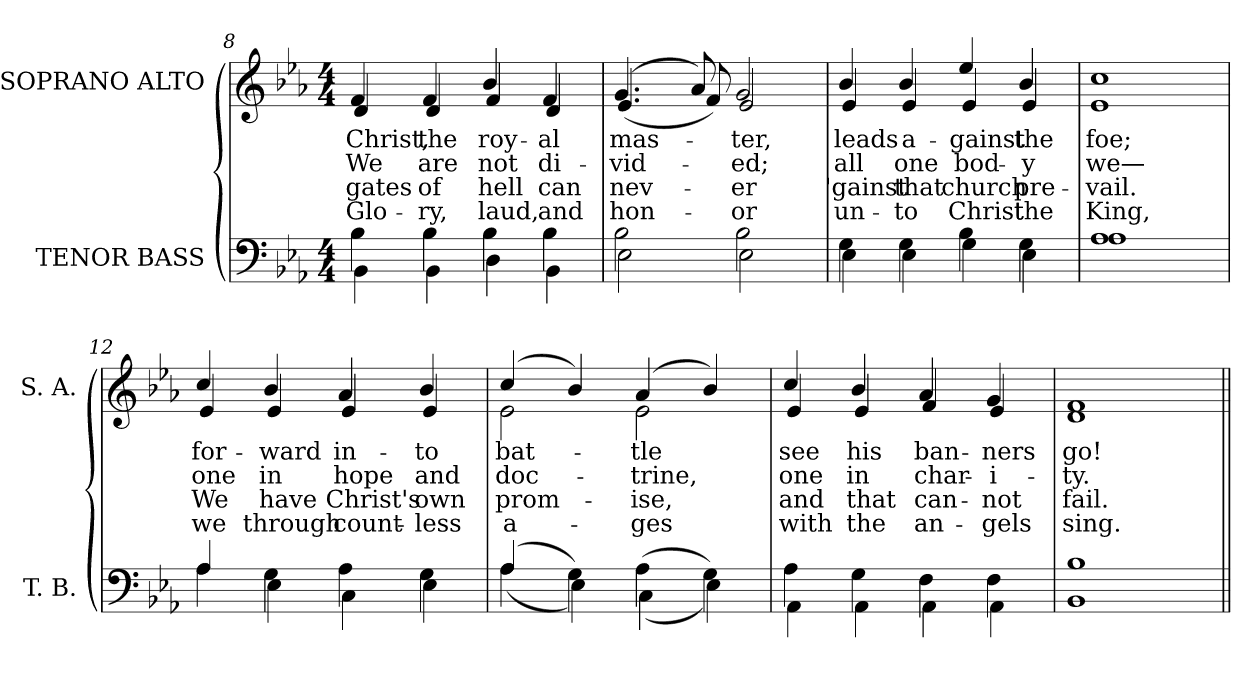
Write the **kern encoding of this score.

**kern	**kern	**text	**text	**text	**text
*part2	*part1	*part1	*part1	*part1	*part1
*staff2	*staff1	*staff1	*staff1	*staff1	*staff1
*I"TENOR BASS	*I"SOPRANO ALTO	*	*	*	*
*I'T. B.	*I'S. A.	*	*	*	*
!!LO:LB:g=z
*clefF4	*clefG2	*	*	*	*
*k[b-e-a-]	*k[b-e-a-]	*	*	*	*
*E-:	*E-:	*	*	*	*
*M4/4	*M4/4	*	*	*	*
=8	=8	=8	=8	=8	=8
*^	*	*	*	*	*
!	!	!	!LO:LY:b:color=#000000	!LO:LY:b:color=#000000	!LO:LY:b:color=#000000	!LO:LY:b:color=#000000
*	*	*^	*	*	*	*
4B-i\	4BB-i\	4fi/	4di/	Christ,	We	gates	Glo-
!	!	!	!	!LO:LY:b:color=#000000	!LO:LY:b:color=#000000	!LO:LY:b:color=#000000	!LO:LY:b:color=#000000
4B-i\	4BB-i\	4fi/	4di/	the	are	of	-ry,
!	!	!	!	!LO:LY:b:color=#000000	!LO:LY:b:color=#000000	!LO:LY:b:color=#000000	!LO:LY:b:color=#000000
4B-i\	4Di\	4b-i/	4fi/	roy-	not	hell	laud,
!	!	!	!	!LO:LY:b:color=#000000	!LO:LY:b:color=#000000	!LO:LY:b:color=#000000	!LO:LY:b:color=#000000
4B-i\	4BB-i\	4fi/	4di/	-al	di-	can	and
=9	=9	=9	=9	=9	=9	=9	=9
!	!	!	!	!LO:LY:b:color=#000000	!LO:LY:b:color=#000000	!LO:LY:b:color=#000000	!LO:LY:b:color=#000000
2B-i\	2E-i\	(4.gi/	(4.e-i/	mas-	-vid-	nev-	hon-
.	.	8a-i/)	8fi/)	.	.	.	.
!	!	!	!	!LO:LY:b:color=#000000	!LO:LY:b:color=#000000	!LO:LY:b:color=#000000	!LO:LY:b:color=#000000
2B-i\	2E-i\	2gi/	2e-i/	-ter,	-ed;	-er	-or
=10	=10	=10	=10	=10	=10	=10	=10
!	!	!	!	!LO:LY:b:color=#000000	!LO:LY:b:color=#000000	!LO:LY:b:color=#000000	!LO:LY:b:color=#000000
4Gi\	4E-i\	4b-i/	4e-i/	leads	all	'gainst	un-
!	!	!	!	!LO:LY:b:color=#000000	!LO:LY:b:color=#000000	!LO:LY:b:color=#000000	!LO:LY:b:color=#000000
4Gi\	4E-i\	4b-i/	4e-i/	a-	one	that	-to
!	!	!	!	!LO:LY:b:color=#000000	!LO:LY:b:color=#000000	!LO:LY:b:color=#000000	!LO:LY:b:color=#000000
4B-i\	4Gi\	4ee-i/	4e-i/	-gainst	bod-	church	Christ
!	!	!	!	!LO:LY:b:color=#000000	!LO:LY:b:color=#000000	!LO:LY:b:color=#000000	!LO:LY:b:color=#000000
4Gi\	4E-i\	4b-i/	4e-i/	the	-y	pre-	the
=11	=11	=11	=11	=11	=11	=11	=11
!	!	!	!	!LO:LY:b:color=#000000	!LO:LY:b:color=#000000	!LO:LY:b:color=#000000	!LO:LY:b:color=#000000
1A-i	1A-i	1cci	1e-i	foe;	we—	-vail.	King,
!!LO:LB:g=z	!!
=12	=12	=12	=12	=12	=12	=12	=12
!	!	!	!	!LO:LY:b:color=#000000	!LO:LY:b:color=#000000	!LO:LY:b:color=#000000	!LO:LY:b:color=#000000
4A-i/	4A-i\	4cci/	4e-i/	for-	one	We	we
!	!	!	!	!LO:LY:b:color=#000000	!LO:LY:b:color=#000000	!LO:LY:b:color=#000000	!LO:LY:b:color=#000000
4Gi\	4E-i\	4b-i/	4e-i/	-ward	in	have	through
!	!	!	!	!LO:LY:b:color=#000000	!LO:LY:b:color=#000000	!LO:LY:b:color=#000000	!LO:LY:b:color=#000000
4A-i\	4Ci\	4a-i/	4e-i/	in-	hope	Christ's	count-
!	!	!	!	!LO:LY:b:color=#000000	!LO:LY:b:color=#000000	!LO:LY:b:color=#000000	!LO:LY:b:color=#000000
4Gi\	4E-i\	4b-i/	4e-i/	-to	and	own	-less
=13	=13	=13	=13	=13	=13	=13	=13
!	!	!	!	!LO:LY:b:color=#000000	!LO:LY:b:color=#000000	!LO:LY:b:color=#000000	!LO:LY:b:color=#000000
(4A-i/	(4A-i\	(4cci/	2e-i\	bat-	doc-	prom-	a-
4Gi\)	4E-i\)	4b-i/)	.	.	.	.	.
!	!	!	!	!LO:LY:b:color=#000000	!LO:LY:b:color=#000000	!LO:LY:b:color=#000000	!LO:LY:b:color=#000000
(4A-i\	(4Ci\	(4a-i/	2e-i\	-tle	-trine,	-ise,	-ges
4Gi\)	4E-i\)	4b-i/)	.	.	.	.	.
=14	=14	=14	=14	=14	=14	=14	=14
!	!	!	!	!LO:LY:b:color=#000000	!LO:LY:b:color=#000000	!LO:LY:b:color=#000000	!LO:LY:b:color=#000000
4A-i\	4AA-i\	4cci/	4e-i/	see	one	and	with
!	!	!	!	!LO:LY:b:color=#000000	!LO:LY:b:color=#000000	!LO:LY:b:color=#000000	!LO:LY:b:color=#000000
4Gi\	4AA-i\	4b-i/	4e-i/	his	in	that	the
!	!	!	!	!LO:LY:b:color=#000000	!LO:LY:b:color=#000000	!LO:LY:b:color=#000000	!LO:LY:b:color=#000000
4Fi\	4AA-i\	4a-i/	4fi/	ban-	char-	can-	an-
!	!	!	!	!LO:LY:b:color=#000000	!LO:LY:b:color=#000000	!LO:LY:b:color=#000000	!LO:LY:b:color=#000000
4Fi\	4AA-i\	4gi/	4e-i/	-ners	-i-	-not	-gels
=15	=15	=15	=15	=15	=15	=15	=15
!	!	!	!	!LO:LY:b:color=#000000	!LO:LY:b:color=#000000	!LO:LY:b:color=#000000	!LO:LY:b:color=#000000
1B-i	1BB-i	1fi	1di	go!	-ty.	fail.	sing.
*v	*v	*	*	*	*	*	*
*	*v	*v	*	*	*	*
=||	=||	=||	=||	=||	=||
*-	*-	*-	*-	*-	*-
